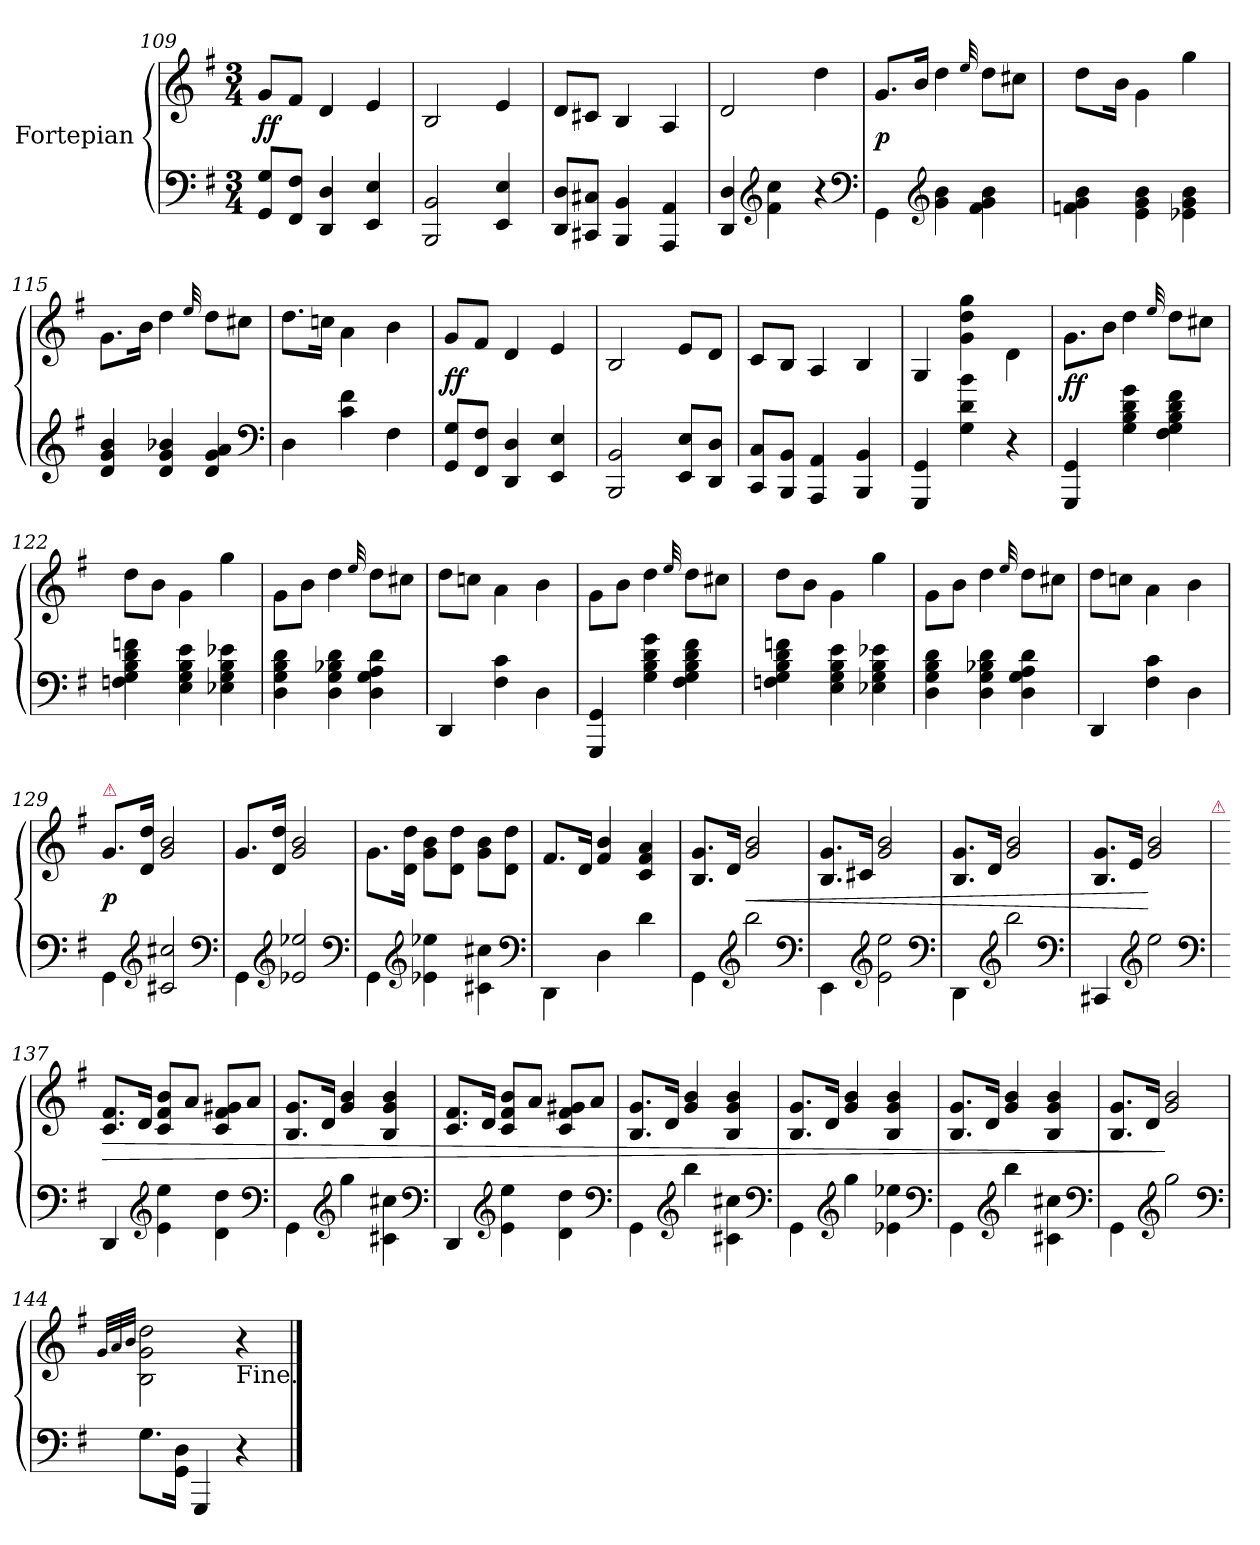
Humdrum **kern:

**kern	**kern	**dynam
*part1	*part1	*part1
*staff2	*staff1	*staff1/2
*I"Fortepian	*	*
*clefF4	*clefG2	*
*k[f#]	*k[f#]	*
*M3/4	*M3/4	*
=109	=109	=109
8GG/ 8G/L	8g/L	ff
8FF#/ 8F#/J	8f#/J	.
4DD/ 4D/	4d/	.
4EE/ 4E/	4e/	.
=110	=110	=110
2BBB/ 2BB/	2B/	.
4EE/ 4E/	4e/	.
=111	=111	=111
8DD/ 8D/L	8d/L	.
8CC#X/ 8C#X/J	8c#X/J	.
4BBB/ 4BB/	4B/	.
4AAA/ 4AA/	4A/	.
=112	=112	=112
4DD/ 4D/	2d/	.
*clefG2	*	*
4f#\ 4cc\	.	.
4r	4dd\	.
*clefF4	*	*
=113	=113	=113
4GG\	8.g/L	p
.	16b/Jk	.
*clefG2	*	*
4g\ 4b\	4dd\	.
.	32qqee/	.
4f#\ 4g\ 4b\	8dd\L	.
.	8cc#X\J	.
=114	=114	=114
!	!LO:N:vis=8	!
4fn\ 4g\ 4b\	8.dd\L	.
.	16b\Jk	.
4e\ 4g\ 4b\	4g\	.
4e-X\ 4g\ 4b\	4gg\	.
=115	=115	=115
4d/ 4g/ 4b/	8.g\L	.
.	16b\Jk	.
4d/ 4g/ 4b-X/	4dd\	.
.	32qqee/	.
4d/ 4g/ 4a/	8dd\L	.
.	8cc#X\J	.
*clefF4	*	*
=116	=116	=116
4D\	8.dd\L	.
.	16ccn\Jk	.
4c\ 4f#\	4a\	.
4F#\	4b\	.
=117	=117	=117
8GG/ 8G/L	8g/L	ff
8FF#/ 8F#/J	8f#/J	.
4DD/ 4D/	4d/	.
4EE/ 4E/	4e/	.
=118	=118	=118
2BBB/ 2BB/	2B/	.
8EE/ 8E/L	8e/L	.
8DD/ 8D/J	8d/J	.
=119	=119	=119
8CC/ 8C/L	8c/L	.
8BBB/ 8BB/J	8B/J	.
4AAA/ 4AA/	4A/	.
4BBB/ 4BB/	4B/	.
=120	=120	=120
4GGG/ 4GG/	4G/	.
4G\ 4d\ 4b\	4g\ 4dd\ 4gg\	.
4r	4d\	.
=121	=121	=121
4GGG/ 4GG/	8.g\L	ff
!	!LO:N:vis=8	!
.	16b\J	.
4G\ 4B\ 4d\ 4g\	4dd\	.
.	32qqee/	.
4F#\ 4G\ 4B\ 4d\ 4f#\	8dd\L	.
.	8cc#X\J	.
=122	=122	=122
4Fn\ 4G\ 4B\ 4d\ 4fn\	8dd\L	.
.	8b\J	.
4E\ 4G\ 4B\ 4e\	4g\	.
4E-X\ 4G\ 4B\ 4e-X\	4gg\	.
=123	=123	=123
4D\ 4G\ 4B\ 4d\	8g\L	.
.	8b\J	.
4D\ 4G\ 4B-X\ 4d\	4dd\	.
.	32qqee/	.
4D\ 4G\ 4A\ 4d\	8dd\L	.
.	8cc#X\J	.
=124	=124	=124
4DD/	8dd\L	.
.	8ccn\J	.
4F#\ 4c\	4a\	.
4D\	4b\	.
=125	=125	=125
4GGG/ 4GG/	8g\L	.
.	8b\J	.
4G\ 4B\ 4d\ 4g\	4dd\	.
.	32qqee/	.
4F#\ 4G\ 4B\ 4d\ 4f#\	8dd\L	.
.	8cc#X\J	.
=126	=126	=126
4Fn\ 4G\ 4B\ 4d\ 4fn\	8dd\L	.
.	8b\J	.
4E\ 4G\ 4B\ 4e\	4g\	.
4E-X\ 4G\ 4B\ 4e-X\	4gg\	.
=127	=127	=127
4D\ 4G\ 4B\ 4d\	8g\L	.
.	8b\J	.
4D\ 4G\ 4B-X\ 4d\	4dd\	.
.	32qqee/	.
4D\ 4G\ 4A\ 4d\	8dd\L	.
.	8cc#X\J	.
=128	=128	=128
4DD/	8dd\L	.
.	8ccn\J	.
4F#\ 4c\	4a\	.
4D\	4b\	.
=129	=129	=129
!	!LO:TX:a:color=crimson:t=⚠	!
4GG\	8.g/L	p
.	16d\ 16dd\Jk	.
*clefG2	*	*
2c#X/ 2cc#X/	2g/ 2b/	.
*clefF4	*	*
=130	=130	=130
4GG\	8.g/L	.
.	16d/ 16dd/Jk	.
*clefG2	*	*
2e-X/ 2ee-X/	2g/ 2b/	.
*clefF4	*	*
=131	=131	=131
4GG\	8.g\L	.
.	16d\ 16dd\Jk	.
*clefG2	*	*
4e-X\ 4ee-X\	8g\ 8b\L	.
.	8d\ 8dd\J	.
4c#X\ 4cc#X\	8g\ 8b\L	.
.	8d\ 8dd\J	.
*clefF4	*	*
=132	=132	=132
4DD\	8.f#/L	.
.	16d/Jk	.
4D\	4f#/ 4b/	.
4d\	4c/ 4f#/ 4a/	.
=133	=133	=133
4GG\	8.B/ 8.g/L	.
.	16d/Jk	.
*clefG2	*	*
!	!	!LO:HP:b
2bb\	2g/ 2b/	<
*clefF4	*	*
=134	=134	=134
4EE\	8.B/ 8.g/L	.
.	16c#X/Jk	.
*clefG2	*	*
2e\ 2ee\	2g/ 2b/	.
*clefF4	*	*
=135	=135	=135
4DD\	8.B/ 8.g/L	.
.	16d/Jk	.
*clefG2	*	*
2bb\	2g/ 2b/	.
*clefF4	*	*
=136	=136	=136
4CC#X/	8.B/ 8.g/L	.
.	16e/Jk	.
*clefG2	*	*
2ee\	2g/ 2b/	[
*clefF4	*	*
!	!LO:TX:a:color=crimson:t=⚠	!
=137	=137	=137
!	!	!LO:HP:b
4DD/	8.c/ 8.f#/L	>
.	16d/Jk	.
*clefG2	*	*
4e\ 4ee\	8c/ 8f#/ 8b/L	.
.	8a/J	.
4d\ 4dd\	8c/ 8f#/ 8g#X/L	.
.	8a/J	.
*clefF4	*	*
=138	=138	=138
4GG\	8.B/ 8.g/L	.
.	16d/Jk	.
*clefG2	*	*
4gg\	4g/ 4b/	.
4c#X\ 4cc#X\	4B/ 4g/ 4b/	.
*clefF4	*	*
=139	=139	=139
4DD/	8.c/ 8.f#/L	.
.	16d/Jk	.
*clefG2	*	*
4e\ 4ee\	8c/ 8f#/ 8b/L	.
.	8a/J	.
4d\ 4dd\	8c/ 8f#/ 8g#X/L	.
.	8a/J	.
*clefF4	*	*
=140	=140	=140
4GG\	8.B/ 8.g/L	.
.	16d/Jk	.
*clefG2	*	*
4bb\	4g/ 4b/	.
4c#X\ 4cc#X\	4B/ 4g/ 4b/	.
*clefF4	*	*
=141	=141	=141
4GG\	8.B/ 8.g/L	.
.	16d/Jk	.
*clefG2	*	*
4gg\	4g/ 4b/	.
4e-X\ 4ee-X\	4B/ 4g/ 4b/	.
*clefF4	*	*
=142	=142	=142
4GG\	8.B/ 8.g/L	.
.	16d/Jk	.
*clefG2	*	*
4bb\	4g/ 4b/	.
4c#X\ 4cc#X\	4B/ 4g/ 4b/	.
*clefF4	*	*
=143	=143	=143
4GG\	8.B/ 8.g/L	.
.	16d/Jk	.
*clefG2	*	*
2gg\	2g/ 2b/	]
*clefF4	*	*
=144	=144	=144
.	32qqg/LLL	.
.	32qqa/	.
.	32qqb/JJJ	.
8.G\L	2B\ 2g\ 2dd\	.
16GG\ 16D\Jk	.	.
4GGG/	.	.
!	!LO:TX:b:t=Fine.	!
4r	4r	.
==	==	==
*-	*-	*-
